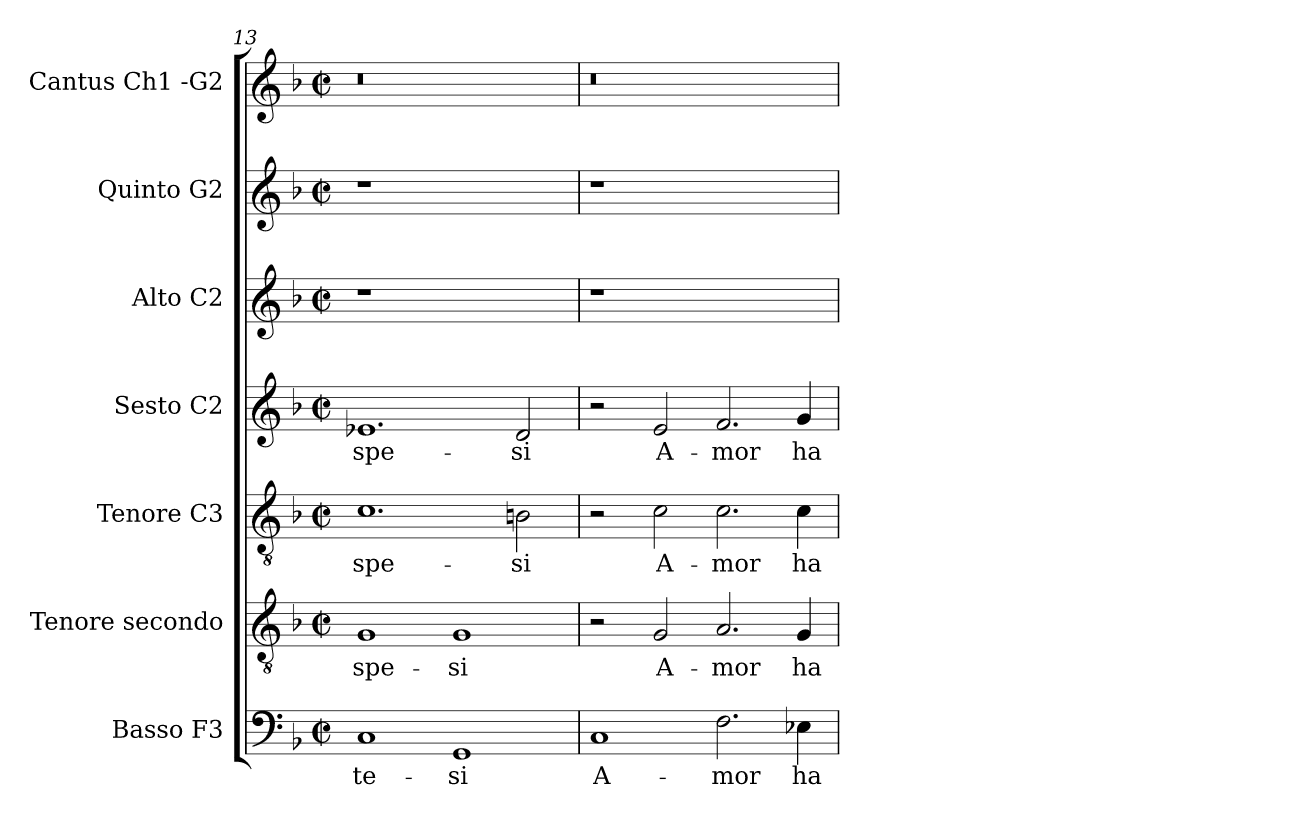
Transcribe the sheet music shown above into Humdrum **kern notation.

**kern	**text	**kern	**text	**kern	**text	**kern	**text	**kern	**kern	**kern
*part7	*part7	*part6	*part6	*part5	*part5	*part4	*part4	*part3	*part2	*part1
*staff7	*staff7	*staff6	*staff6	*staff5	*staff5	*staff4	*staff4	*staff3	*staff2	*staff1
*I"Basso  F3	*	*I"Tenore  secondo	*	*I"Tenore  C3	*	*I"Sesto  C2	*	*I"Alto  C2	*I"Quinto  G2	*I"Cantus  Ch1 -G2
*I'B	*	*I'T2	*	*I'T	*	*	*	*I'A	*	*I'C
*clefF4	*	*clefGv2	*	*clefGv2	*	*clefG2	*	*clefG2	*clefG2	*clefG2
*k[b-]	*	*k[b-]	*	*k[b-]	*	*k[b-]	*	*k[b-]	*k[b-]	*k[b-]
*F:	*	*F:	*	*F:	*	*F:	*	*F:	*F:	*F:
*M2/2	*	*M2/2	*	*M2/2	*	*M2/2	*	*M2/2	*M2/2	*M2/2
*met(c|)	*	*met(c|)	*	*met(c|)	*	*met(c|)	*	*met(c|)	*met(c|)	*met(c|)
=13	=13	=13	=13	=13	=13	=13	=13	=13	=13	=13
!	!LO:LY:b:cj	!	!LO:LY:b:cj	!	!LO:LY:b:cj	!	!LO:LY:b:cj	!	!	!
1C	te-	1G	spe-	1.c	spe-	1.e-X	spe-	1r	1r	0r
!	!LO:LY:b:cj	!	!LO:LY:b:cj	!	!	!	!	!	!	!
1GG	-si	1G	-si	.	.	.	.	1ryy	1ryy	.
!	!	!	!	!	!LO:LY:b:cj	!	!LO:LY:b:cj	!	!	!
.	.	.	.	2Bn\	-si	2d/	-si	.	.	.
=14	=14	=14	=14	=14	=14	=14	=14	=14	=14	=14
!	!LO:LY:b:cj	!	!	!	!	!	!	!	!	!
1C	A-	2r	.	2r	.	2r	.	1r	1r	0r
!	!	!	!LO:LY:b:cj	!	!LO:LY:b:cj	!	!LO:LY:b:cj	!	!	!
.	.	2G/	A-	2c\	A-	2e/	A-	.	.	.
!	!LO:LY:b:cj	!	!LO:LY:b:cj	!	!LO:LY:b:cj	!	!LO:LY:b:cj	!	!	!
2.F\	-mor	2.A/	-mor	2.c\	-mor	2.f/	-mor	1ryy	1ryy	.
!	!LO:LY:b:cj	!	!LO:LY:b:cj	!	!LO:LY:b:cj	!	!LO:LY:b:cj	!	!	!
4E-X\	ha-	4G/	ha-	4c\	ha-	4g/	ha-	.	.	.
=	=	=	=	=	=	=	=	=	=	=
*-	*-	*-	*-	*-	*-	*-	*-	*-	*-	*-
